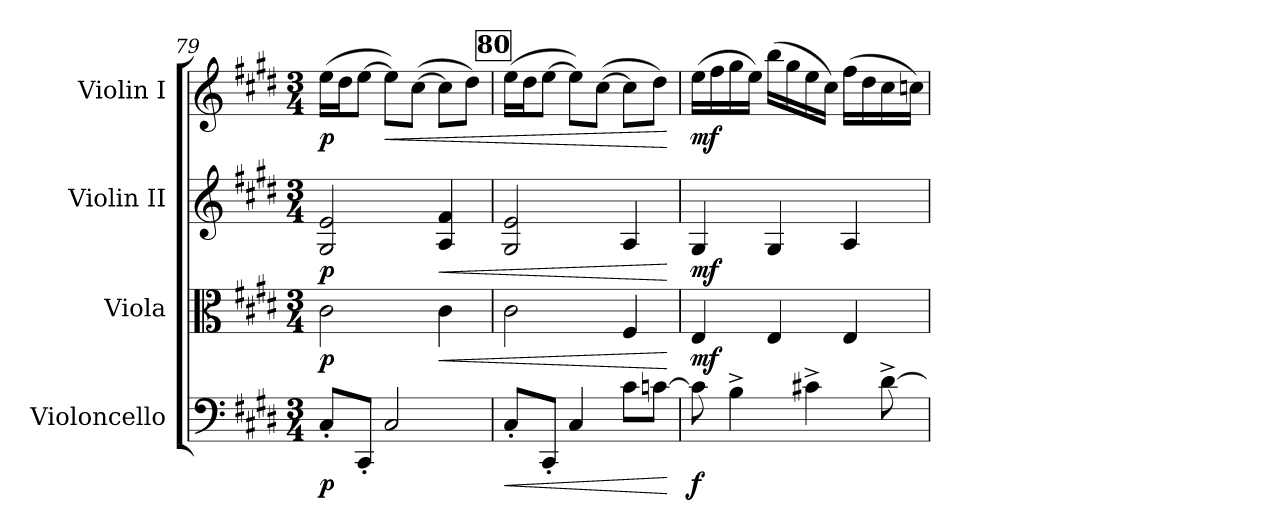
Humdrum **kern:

**kern	**dynam	**kern	**dynam	**kern	**dynam	**kern	**dynam
*part4	*part4	*part3	*part3	*part2	*part2	*part1	*part1
*staff4	*staff4	*staff3	*staff3	*staff2	*staff2	*staff1	*staff1
*I"Violoncello	*	*I"Viola	*	*I"Violin II	*	*I"Violin I	*
*I'Vc	*	*I'Vla	*	*I'Vln	*	*I'Vln	*
!!LO:PB:g=z
*clefF4	*	*clefC3	*	*clefG2	*	*clefG2	*
*k[f#c#g#d#]	*	*k[f#c#g#d#]	*	*k[f#c#g#d#]	*	*k[f#c#g#d#]	*
*M3/4	*	*M3/4	*	*M3/4	*	*M3/4	*
=79	=79	=79	=79	=79	=79	=79	=79
!	!LO:DY:b	!	!LO:DY:b	!	!LO:DY:b	!	!LO:DY:b
8C#'/L	p	2c#\	p	2G#/ 2e/	p	(>16ee\LL	p
.	.	.	.	.	.	16dd#\J	.
8CC#'/J	.	.	.	.	.	[8ee\J	.
!	!	!	!	!	!	!	!LO:HP:b
2C#/	.	.	.	.	.	8ee\L])	<
.	.	.	.	.	.	(>[8cc#\J	.
!	!	!	!LO:HP:b	!	!LO:HP:b	!	!
.	.	4c#\	<	4A/ 4f#/	<	8cc#\L]	.
.	.	.	.	.	.	8dd#\J)	.
!!LO:REH:place=s1:a:B:fs=14:t=80
=80	=80	=80	=80	=80	=80	=80	=80
!	!LO:HP:b	!	!	!	!	!	!
8C#'/L	<	2c#\	.	2G#/ 2e/	.	(>16ee\LL	.
.	.	.	.	.	.	16dd#\J	.
8CC#'/J	.	.	.	.	.	[8ee\J	.
4C#/	.	.	.	.	.	8ee\L])	.
.	.	.	.	.	.	(>[8cc#\J	.
8c#\L	.	4F#/	.	4A/	.	8cc#\L]	.
[8cn\J	.	.	.	.	.	8dd#\J)	.
.	[	.	[	.	[	.	[
=81	=81	=81	=81	=81	=81	=81	=81
!	!LO:DY:b	!	!LO:DY:b	!	!LO:DY:b	!	!LO:DY:b
8c\]	f	4E/	mf	4G#/	mf	(>16ee\LL	mf
.	.	.	.	.	.	16ff#\	.
4B^\	.	.	.	.	.	16gg#\	.
.	.	.	.	.	.	16ee\JJ)	.
.	.	4E/	.	4G#/	.	(>16bb\LL	.
.	.	.	.	.	.	16gg#\	.
4c#X^\	.	.	.	.	.	16ee\	.
.	.	.	.	.	.	16cc#\JJ)	.
.	.	4E/	.	4A/	.	(>16ff#\LL	.
.	.	.	.	.	.	16dd#\	.
[8d#^\	.	.	.	.	.	16cc#\	.
.	.	.	.	.	.	16ccn\JJ)	.
=	=	=	=	=	=	=	=
*-	*-	*-	*-	*-	*-	*-	*-
